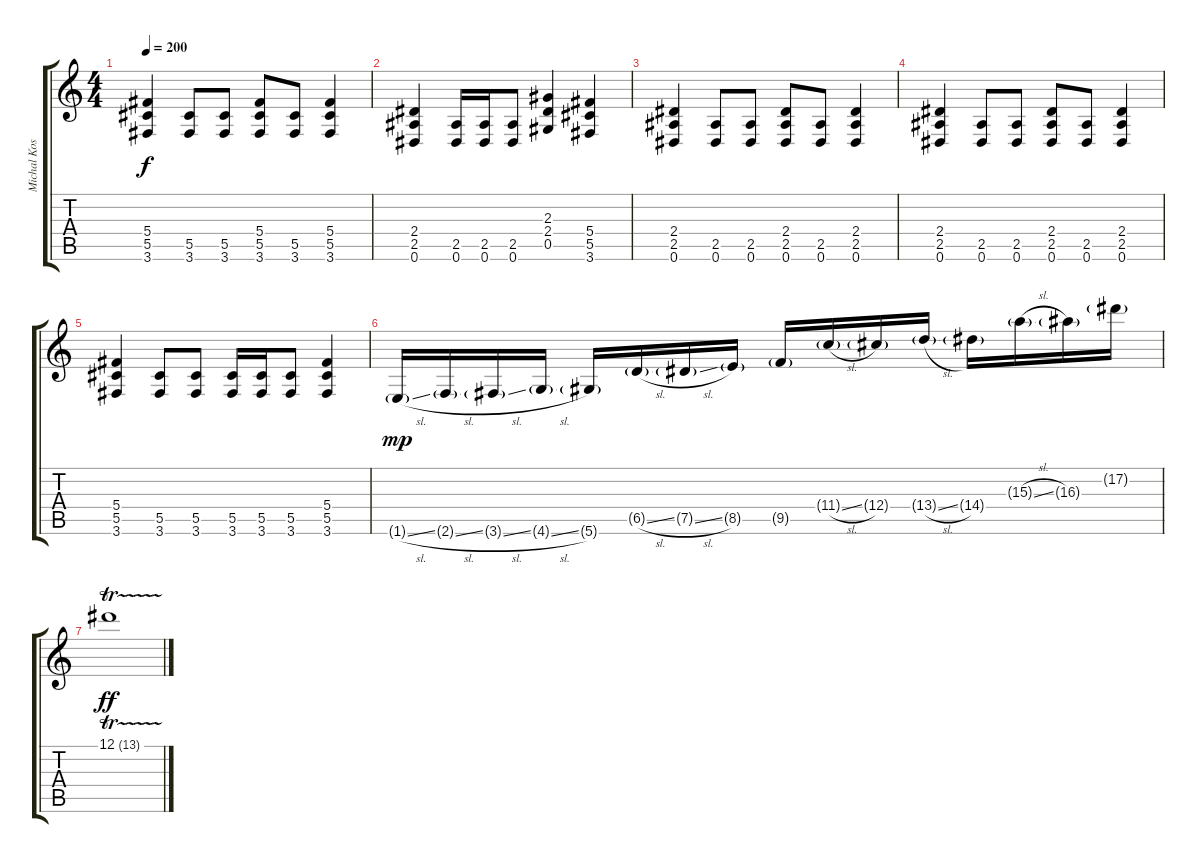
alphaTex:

\track ("Michal Kostrzynski" "Michal Kos") {instrument distortionguitar}
\staff {score tabs}
\tuning (Eb4 Bb3 Gb3 Db3 Ab2 Eb2) {hide}
\ts (4 4)
\tempo 200
\clef g2
\ks c
(5.4 5.5 3.6).4{dy f} (5.5 3.6).8 (5.5 3.6).8 (5.4 5.5 3.6).8 (5.5 3.6).8 (5.4 5.5 3.6).4 |
(2.4 2.5 0.6).4 (2.5 0.6).16 (2.5 0.6).16 (2.5 0.6).8 (2.3 2.4 0.5).4 (5.4 5.5 3.6).4 |
(2.4 2.5 0.6).4 (2.5 0.6).8 (2.5 0.6).8 (2.4 2.5 0.6).8 (2.5 0.6).8 (2.4 2.5 0.6).4 |
(2.4 2.5 0.6).4 (2.5 0.6).8 (2.5 0.6).8 (2.4 2.5 0.6).8 (2.5 0.6).8 (2.4 2.5 0.6).4 |
(5.4 5.5 3.6).4 (5.5 3.6).8 (5.5 3.6).8 (5.5 3.6).16 (5.5 3.6).16 (5.5 3.6).8 (5.4 5.5 3.6).4 |
1.6{sl g}.16{dy mp} 2.6{sl g}.16 3.6{sl g}.16 4.6{sl g}.16 5.6{g}.16 6.5{sl g}.16 7.5{sl g}.16 8.5{g}.16 9.5{g}.16 11.4{sl g}.16 12.4{g}.16 13.4{sl g}.16 14.4{g}.16 15.3{sl g}.16 16.3{g}.16 17.2{g}.16 |
12.1{tr (13 32)}.1{dy ff}
